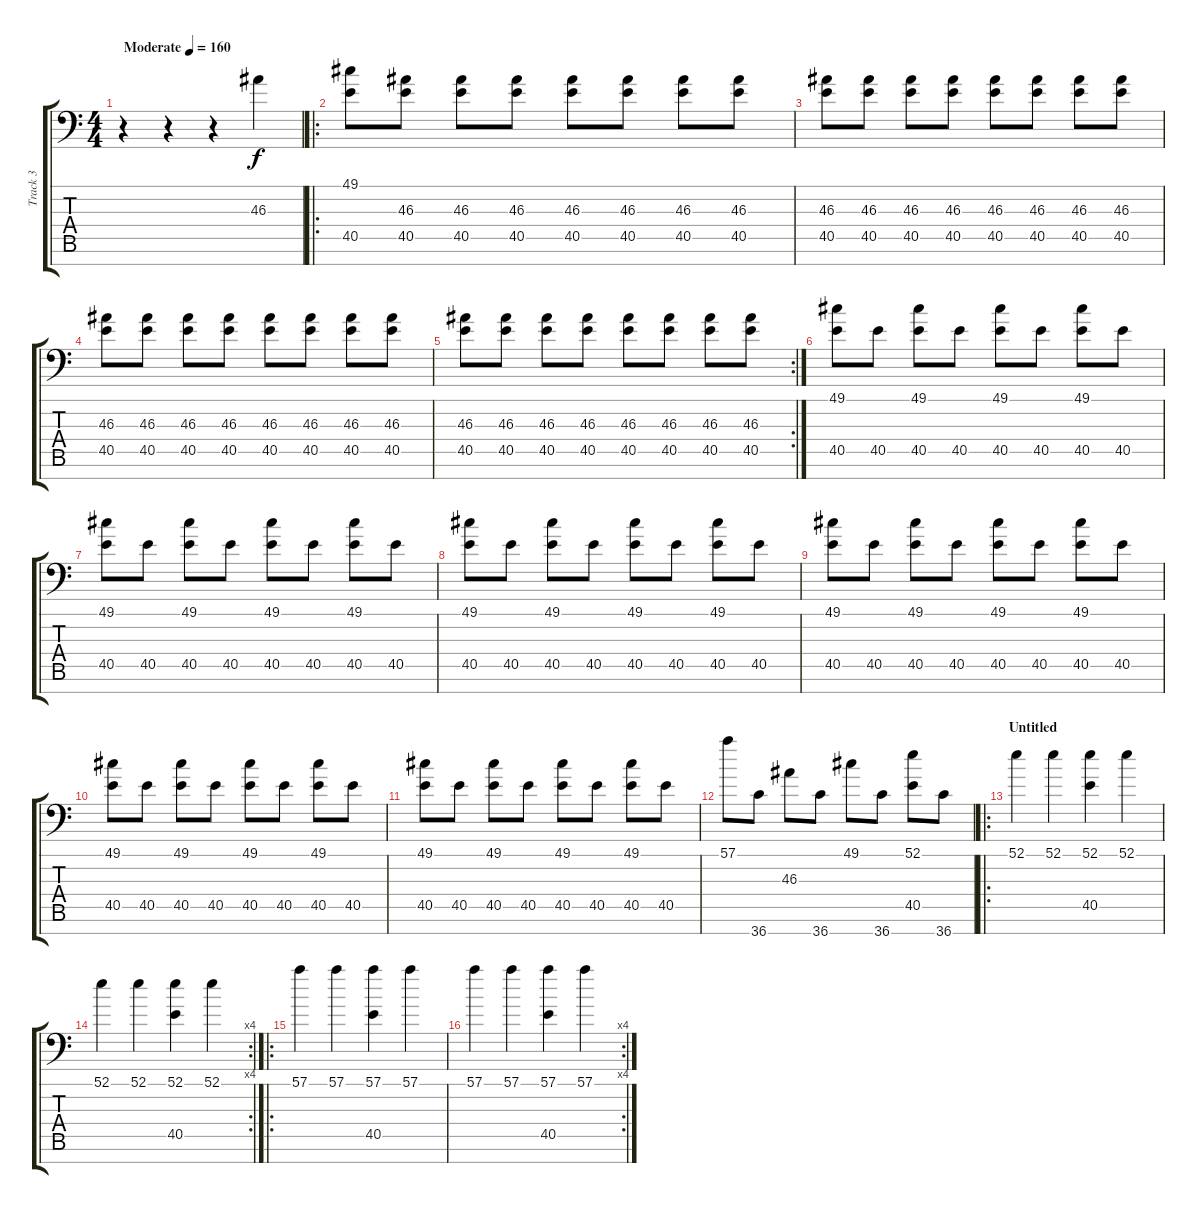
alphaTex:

\track ("Track 3" "Track 3") {instrument acousticgrandpiano}
\staff {score tabs}
\tuning (C-1 C-1 C-1 C-1 C-1 C-1 C-1) {hide}
\ts (4 4)
\tempo (160 "Moderate")
\clef f4
\ks c
r.4{dy f instrument acousticgrandpiano} r.4 r.4 46.3.4 |
\ro
(49.1 40.5).8 (46.3 40.5).8 (46.3 40.5).8 (46.3 40.5).8 (46.3 40.5).8 (46.3 40.5).8 (46.3 40.5).8 (46.3 40.5).8 |
(46.3 40.5).8 (46.3 40.5).8 (46.3 40.5).8 (46.3 40.5).8 (46.3 40.5).8 (46.3 40.5).8 (46.3 40.5).8 (46.3 40.5).8 |
(46.3 40.5).8 (46.3 40.5).8 (46.3 40.5).8 (46.3 40.5).8 (46.3 40.5).8 (46.3 40.5).8 (46.3 40.5).8 (46.3 40.5).8 |
\rc 2
(46.3 40.5).8 (46.3 40.5).8 (46.3 40.5).8 (46.3 40.5).8 (46.3 40.5).8 (46.3 40.5).8 (46.3 40.5).8 (46.3 40.5).8 |
(49.1 40.5).8 40.5.8 (49.1 40.5).8 40.5.8 (49.1 40.5).8 40.5.8 (49.1 40.5).8 40.5.8 |
(49.1 40.5).8 40.5.8 (49.1 40.5).8 40.5.8 (49.1 40.5).8 40.5.8 (49.1 40.5).8 40.5.8 |
(49.1 40.5).8 40.5.8 (49.1 40.5).8 40.5.8 (49.1 40.5).8 40.5.8 (49.1 40.5).8 40.5.8 |
(49.1 40.5).8 40.5.8 (49.1 40.5).8 40.5.8 (49.1 40.5).8 40.5.8 (49.1 40.5).8 40.5.8 |
(49.1 40.5).8 40.5.8 (49.1 40.5).8 40.5.8 (49.1 40.5).8 40.5.8 (49.1 40.5).8 40.5.8 |
(49.1 40.5).8 40.5.8 (49.1 40.5).8 40.5.8 (49.1 40.5).8 40.5.8 (49.1 40.5).8 40.5.8 |
57.1.8 36.7.8 46.3.8 36.7.8 49.1.8 36.7.8 (52.1 40.5).8 36.7.8 |
\ro
\section ("" "Untitled")
52.1.4 52.1.4 (52.1 40.5).4 52.1.4 |
\rc 4
52.1.4 52.1.4 (52.1 40.5).4 52.1.4 |
\ro
57.1.4 57.1.4 (57.1 40.5).4 57.1.4 |
\rc 4
57.1.4 57.1.4 (57.1 40.5).4 57.1.4
